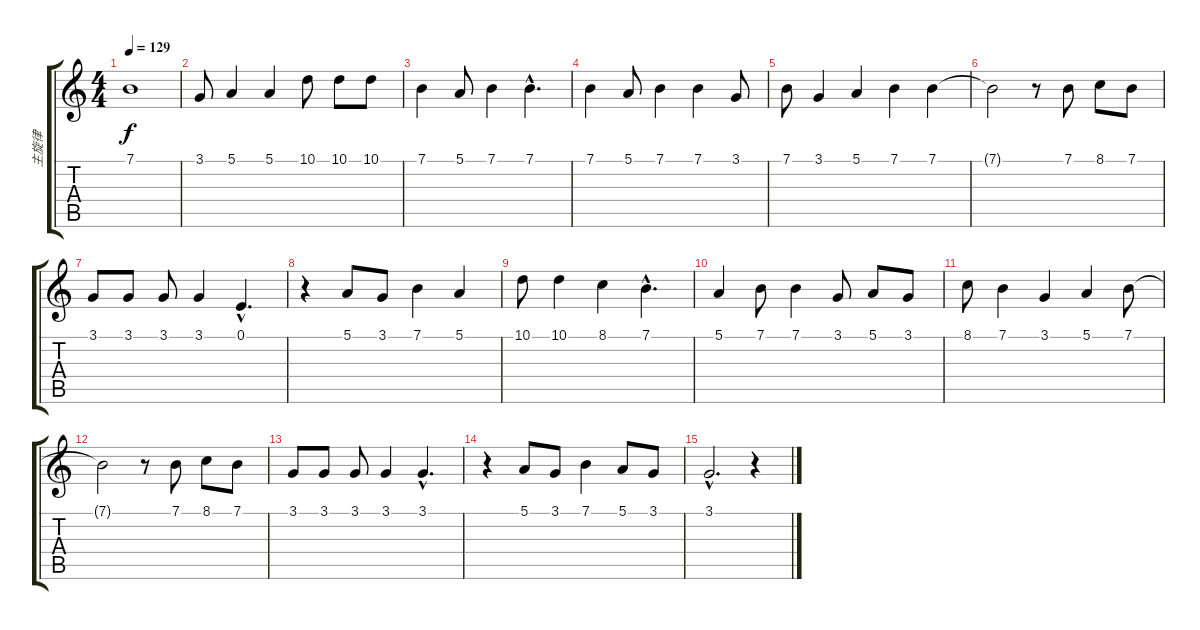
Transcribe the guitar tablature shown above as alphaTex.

\track ("主旋律" "主旋律") {instrument choiraahs}
\staff {score tabs}
\tuning (E4 B3 G3 D3 A2 E2) {hide}
\ts (4 4)
\tempo 129
\clef g2
\ks c
7.1.1{dy f} |
3.1.8 5.1.4 5.1.4 10.1.8 10.1.8 10.1.8 |
7.1.4 5.1.8 7.1.4 7.1{hac}.4{d} |
7.1.4 5.1.8 7.1.4 7.1.4 3.1.8 |
7.1.8 3.1.4 5.1.4 7.1.4 7.1.4 |
7.1{t}.2 r.8 7.1.8 8.1.8 7.1.8 |
3.1.8 3.1.8 3.1.8 3.1.4 0.1{hac}.4{d} |
r.4 5.1.8 3.1.8 7.1.4 5.1.4 |
10.1.8 10.1.4 8.1.4 7.1{hac}.4{d} |
5.1.4 7.1.8 7.1.4 3.1.8 5.1.8 3.1.8 |
8.1.8 7.1.4 3.1.4 5.1.4 7.1.8 |
7.1{t}.2 r.8 7.1.8 8.1.8 7.1.8 |
3.1.8 3.1.8 3.1.8 3.1.4 3.1{hac}.4{d} |
r.4 5.1.8 3.1.8 7.1.4 5.1.8 3.1.8 |
3.1{hac}.2{d} r.4
